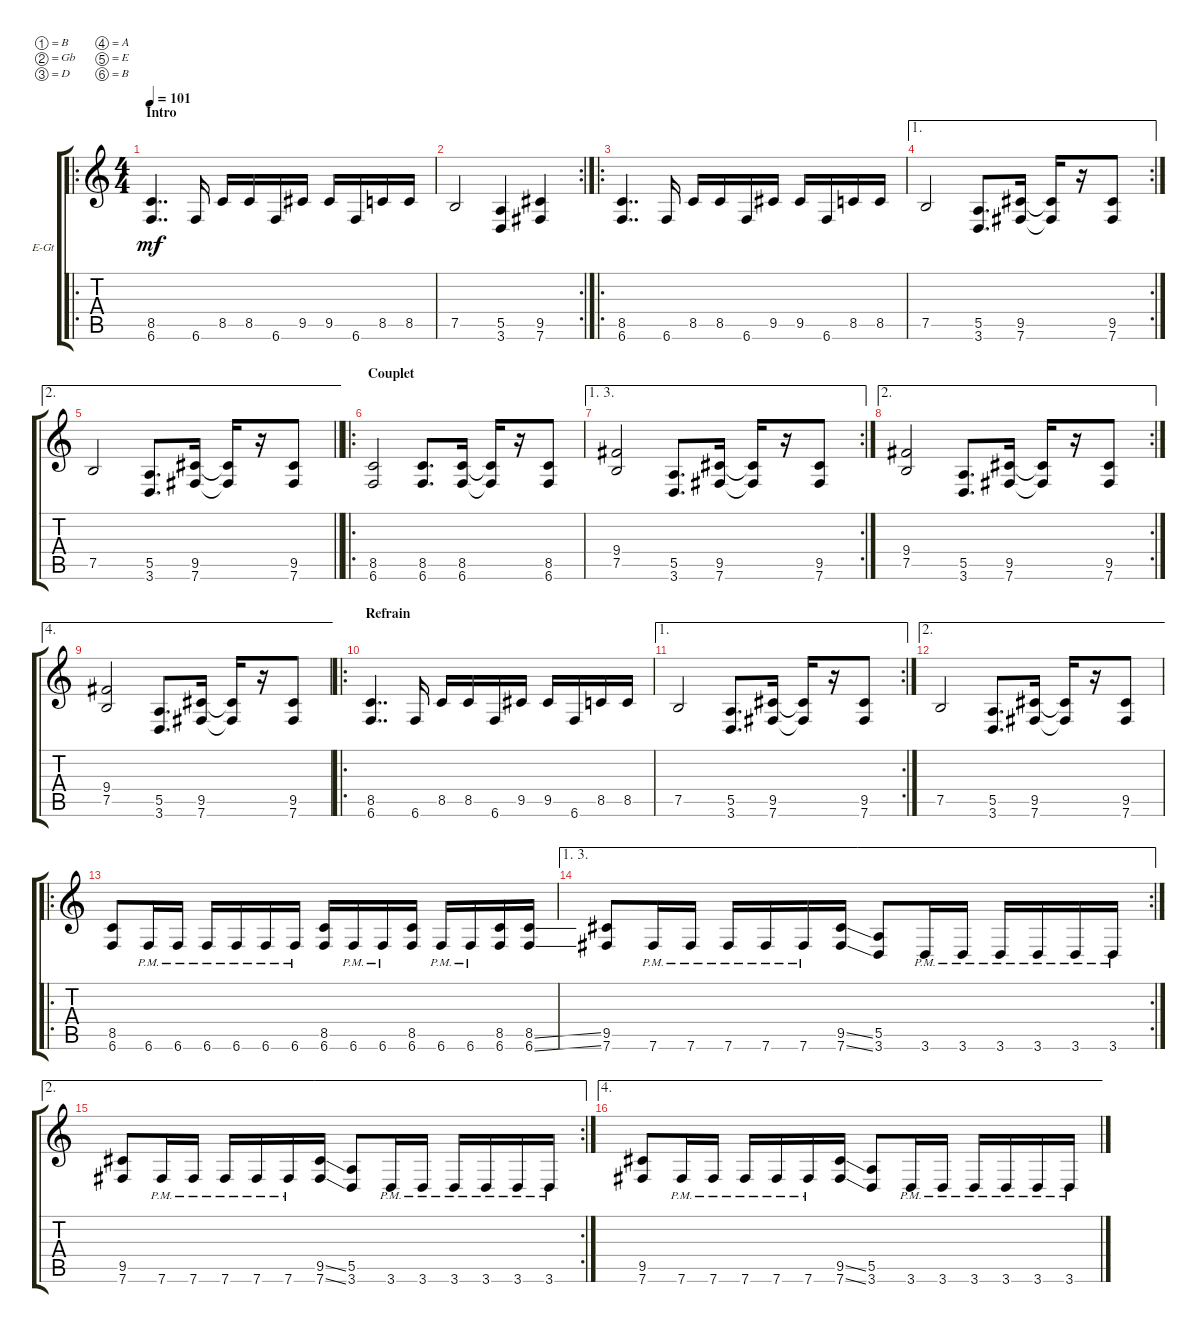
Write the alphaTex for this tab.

\bracketExtendMode groupsimilarinstruments
\firstSystemTrackNameOrientation horizontal
\otherSystemsTrackNameOrientation horizontal
\track ("Guitar distortion 1" "E-Gt") {instrument distortionguitar}
\staff {score tabs}
\tuning (B3 Gb3 D3 A2 E2 B1)
\ro
\ts (4 4)
\section ("" "Intro")
\tempo 101
\clef g2
\ks c
(6.6 8.5).4{dd dy mf instrument distortionguitar} 6.6.16 8.5.16 8.5.16 6.6.16 9.5.16 9.5.16 6.6.16 8.5.16 8.5.16 |
\rc 2
7.5.2 (3.6 5.5).4 (7.6 9.5).4 |
\ro
(6.6 8.5).4{dd} 6.6.16 8.5.16 8.5.16 6.6.16 9.5.16 9.5.16 6.6.16 8.5.16 8.5.16 |
\ae 1
\rc 2
7.5.2 (3.6 5.5).8{d} (7.6 9.5).16 (7.6{t} 9.5{t}).16 r.16 (9.5 7.6).8 |
\ae 2
\barLineRight lightlight
7.5.2 (3.6 5.5).8{d} (7.6 9.5).16 (7.6{t} 9.5{t}).16 r.16 (9.5 7.6).8 |
\ro
\section ("" "Couplet")
(6.6 8.5).2 (6.6 8.5).8{d} (6.6 8.5).16 (6.6{t} 8.5{t}).16 r.16 (8.5 6.6).8 |
\ae (1 3)
\rc 2
(7.5 9.4).2 (3.6 5.5).8{d} (7.6 9.5).16 (7.6{t} 9.5{t}).16 r.16 (9.5 7.6).8 |
\ae 2
\rc 2
(7.5 9.4).2 (3.6 5.5).8{d} (7.6 9.5).16 (7.6{t} 9.5{t}).16 r.16 (9.5 7.6).8 |
\ae 4
(7.5 9.4).2 (3.6 5.5).8{d} (7.6 9.5).16 (7.6{t} 9.5{t}).16 r.16 (9.5 7.6).8 |
\ro
\section ("" "Refrain")
(6.6 8.5).4{dd} 6.6.16 8.5.16 8.5.16 6.6.16 9.5.16 9.5.16 6.6.16 8.5.16 8.5.16 |
\ae 1
\rc 2
7.5.2 (3.6 5.5).8{d} (7.6 9.5).16 (7.6{t} 9.5{t}).16 r.16 (9.5 7.6).8 |
\ae 2
7.5.2 (3.6 5.5).8{d} (7.6 9.5).16 (7.6{t} 9.5{t}).16 r.16 (9.5 7.6).8 |
\ro
(6.6 8.5).8 6.6{pm}.16 6.6{pm}.16 6.6{pm}.16 6.6{pm}.16 6.6{pm}.16 6.6{pm}.16 (6.6 8.5).16 6.6{pm}.16 6.6{pm}.16 (6.6 8.5).16 6.6{pm}.16 6.6{pm}.16 (6.6 8.5).16 (6.6{ss} 8.5{ss}).16 |
\ae (1 3)
\rc 2
(7.6 9.5).8 7.6{pm}.16 7.6{pm}.16 7.6{pm}.16 7.6{pm}.16 7.6{pm}.16 (7.6{ss} 9.5{ss}).16 (3.6 5.5).8 3.6{pm}.16 3.6{pm}.16 3.6{pm}.16 3.6{pm}.16 3.6{pm}.16 3.6{pm}.16 |
\ae 2
\rc 2
(7.6 9.5).8 7.6{pm}.16 7.6{pm}.16 7.6{pm}.16 7.6{pm}.16 7.6{pm}.16 (7.6{ss} 9.5{ss}).16 (3.6 5.5).8 3.6{pm}.16 3.6{pm}.16 3.6{pm}.16 3.6{pm}.16 3.6{pm}.16 3.6{pm}.16 |
\ae 4
(7.6 9.5).8 7.6{pm}.16 7.6{pm}.16 7.6{pm}.16 7.6{pm}.16 7.6{pm}.16 (7.6{ss} 9.5{ss}).16 (3.6 5.5).8 3.6{pm}.16 3.6{pm}.16 3.6{pm}.16 3.6{pm}.16 3.6{pm}.16 3.6{pm}.16
